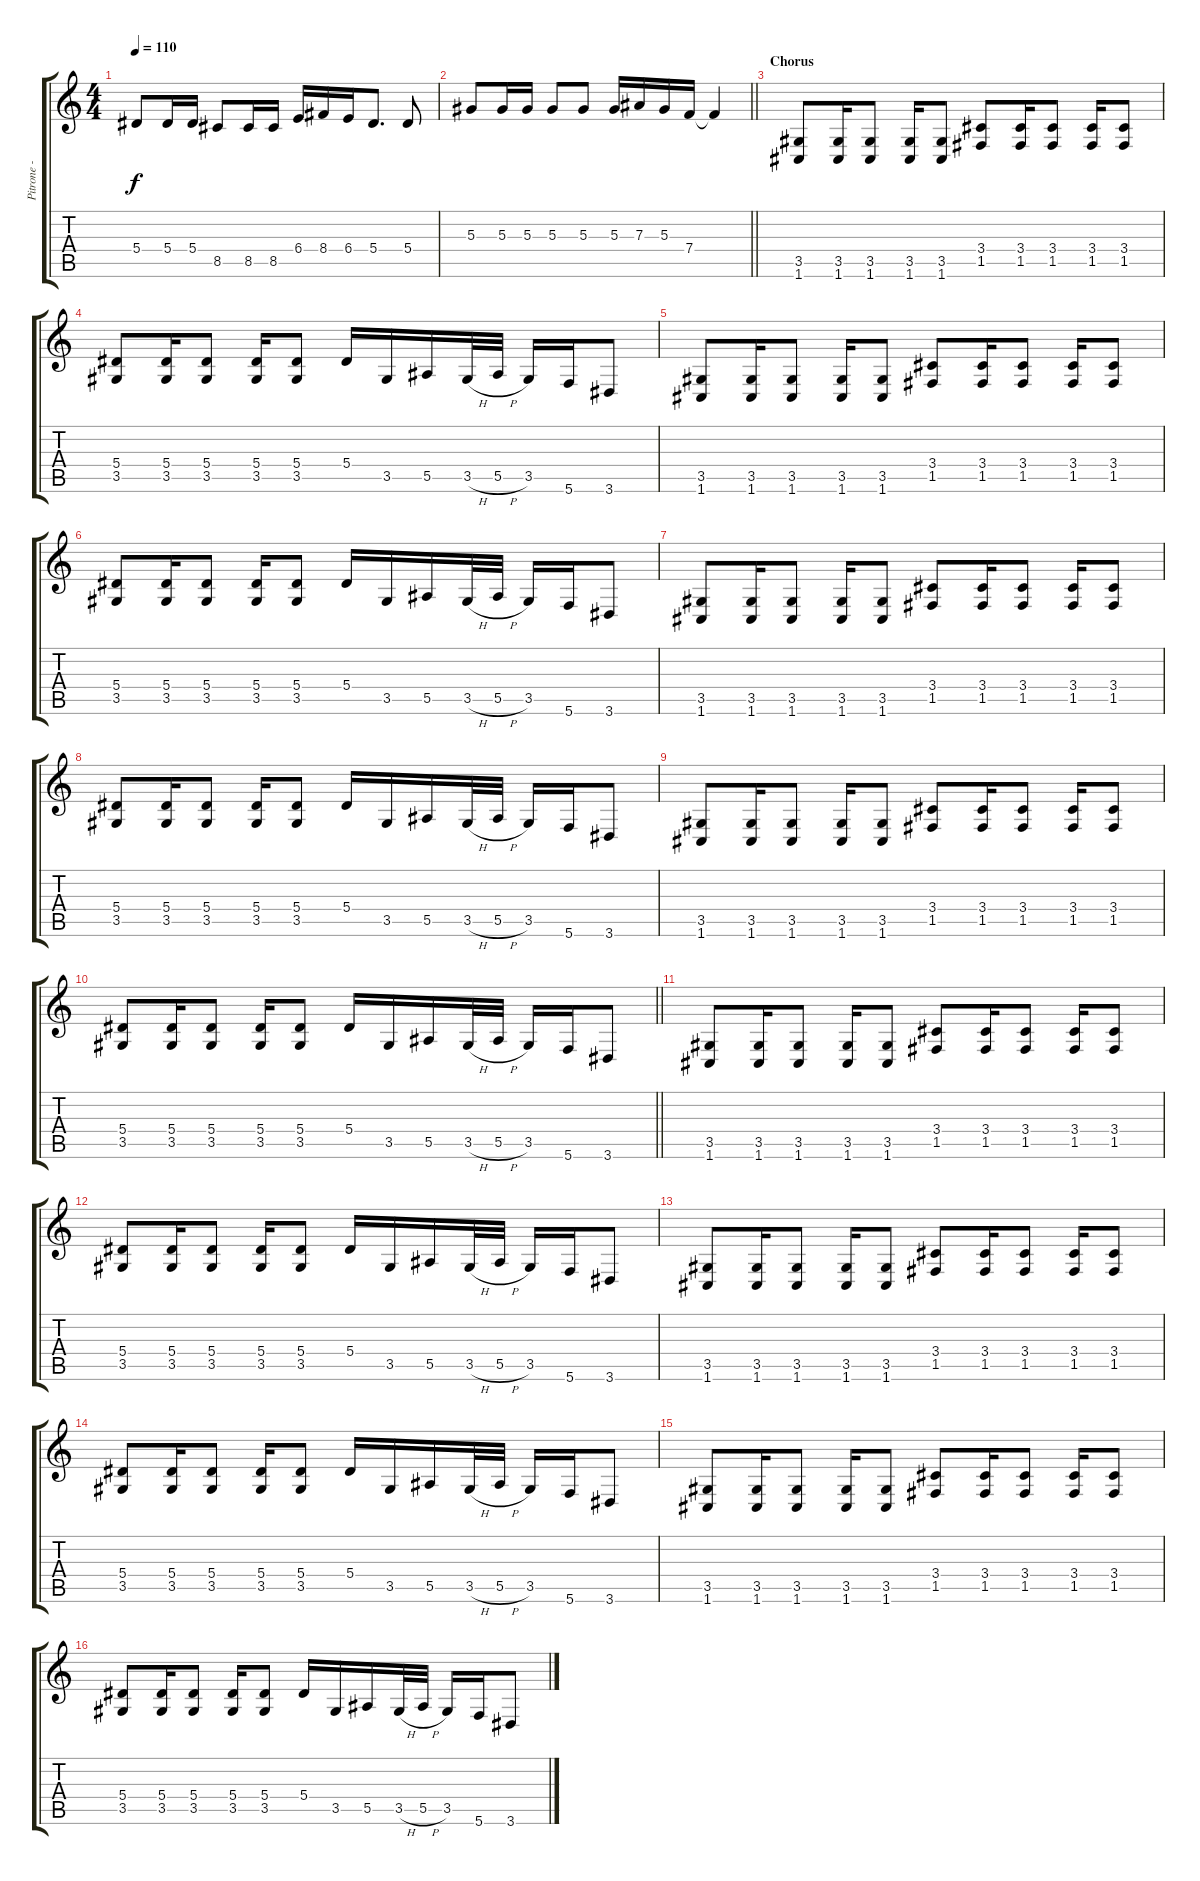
\track ("Pitrone - Lead Guitar" "Pitrone - ") {instrument distortionguitar}
\staff {score tabs}
\tuning (C4 G3 Eb3 Bb2 F2 C2) {hide}
\ts (4 4)
\tempo 110
\clef g2
\ks c
5.4.8{dy f} 5.4.16 5.4.16 8.5.8 8.5.16 8.5.16 6.4.16 8.4.16 6.4.16 5.4.8{d} 5.4.8 |
\barLineRight lightlight
5.3.8 5.3.16 5.3.16 5.3.8 5.3.8 5.3.16 7.3.16 5.3.16 7.4.16 7.4{t}.4 |
\section ("" "Chorus")
(3.5 1.6).8 (3.5 1.6).16 (3.5 1.6).8 (3.5 1.6).16 (3.5 1.6).8 (3.4 1.5).8 (3.4 1.5).16 (3.4 1.5).8 (3.4 1.5).16 (3.4 1.5).8 |
(5.4 3.5).8 (5.4 3.5).16 (5.4 3.5).8 (5.4 3.5).16 (5.4 3.5).8 5.4.16 3.5.16 5.5.16 3.5{h}.32 5.5{h}.32 3.5.16 5.6.16 3.6.8 |
(3.5 1.6).8 (3.5 1.6).16 (3.5 1.6).8 (3.5 1.6).16 (3.5 1.6).8 (3.4 1.5).8 (3.4 1.5).16 (3.4 1.5).8 (3.4 1.5).16 (3.4 1.5).8 |
(5.4 3.5).8 (5.4 3.5).16 (5.4 3.5).8 (5.4 3.5).16 (5.4 3.5).8 5.4.16 3.5.16 5.5.16 3.5{h}.32 5.5{h}.32 3.5.16 5.6.16 3.6.8 |
(3.5 1.6).8 (3.5 1.6).16 (3.5 1.6).8 (3.5 1.6).16 (3.5 1.6).8 (3.4 1.5).8 (3.4 1.5).16 (3.4 1.5).8 (3.4 1.5).16 (3.4 1.5).8 |
(5.4 3.5).8 (5.4 3.5).16 (5.4 3.5).8 (5.4 3.5).16 (5.4 3.5).8 5.4.16 3.5.16 5.5.16 3.5{h}.32 5.5{h}.32 3.5.16 5.6.16 3.6.8 |
(3.5 1.6).8 (3.5 1.6).16 (3.5 1.6).8 (3.5 1.6).16 (3.5 1.6).8 (3.4 1.5).8 (3.4 1.5).16 (3.4 1.5).8 (3.4 1.5).16 (3.4 1.5).8 |
\barLineRight lightlight
(5.4 3.5).8 (5.4 3.5).16 (5.4 3.5).8 (5.4 3.5).16 (5.4 3.5).8 5.4.16 3.5.16 5.5.16 3.5{h}.32 5.5{h}.32 3.5.16 5.6.16 3.6.8 |
(3.5 1.6).8 (3.5 1.6).16 (3.5 1.6).8 (3.5 1.6).16 (3.5 1.6).8 (3.4 1.5).8 (3.4 1.5).16 (3.4 1.5).8 (3.4 1.5).16 (3.4 1.5).8 |
(5.4 3.5).8 (5.4 3.5).16 (5.4 3.5).8 (5.4 3.5).16 (5.4 3.5).8 5.4.16 3.5.16 5.5.16 3.5{h}.32 5.5{h}.32 3.5.16 5.6.16 3.6.8 |
(3.5 1.6).8 (3.5 1.6).16 (3.5 1.6).8 (3.5 1.6).16 (3.5 1.6).8 (3.4 1.5).8 (3.4 1.5).16 (3.4 1.5).8 (3.4 1.5).16 (3.4 1.5).8 |
(5.4 3.5).8 (5.4 3.5).16 (5.4 3.5).8 (5.4 3.5).16 (5.4 3.5).8 5.4.16 3.5.16 5.5.16 3.5{h}.32 5.5{h}.32 3.5.16 5.6.16 3.6.8 |
(3.5 1.6).8 (3.5 1.6).16 (3.5 1.6).8 (3.5 1.6).16 (3.5 1.6).8 (3.4 1.5).8 (3.4 1.5).16 (3.4 1.5).8 (3.4 1.5).16 (3.4 1.5).8 |
(5.4 3.5).8 (5.4 3.5).16 (5.4 3.5).8 (5.4 3.5).16 (5.4 3.5).8 5.4.16 3.5.16 5.5.16 3.5{h}.32 5.5{h}.32 3.5.16 5.6.16 3.6.8
